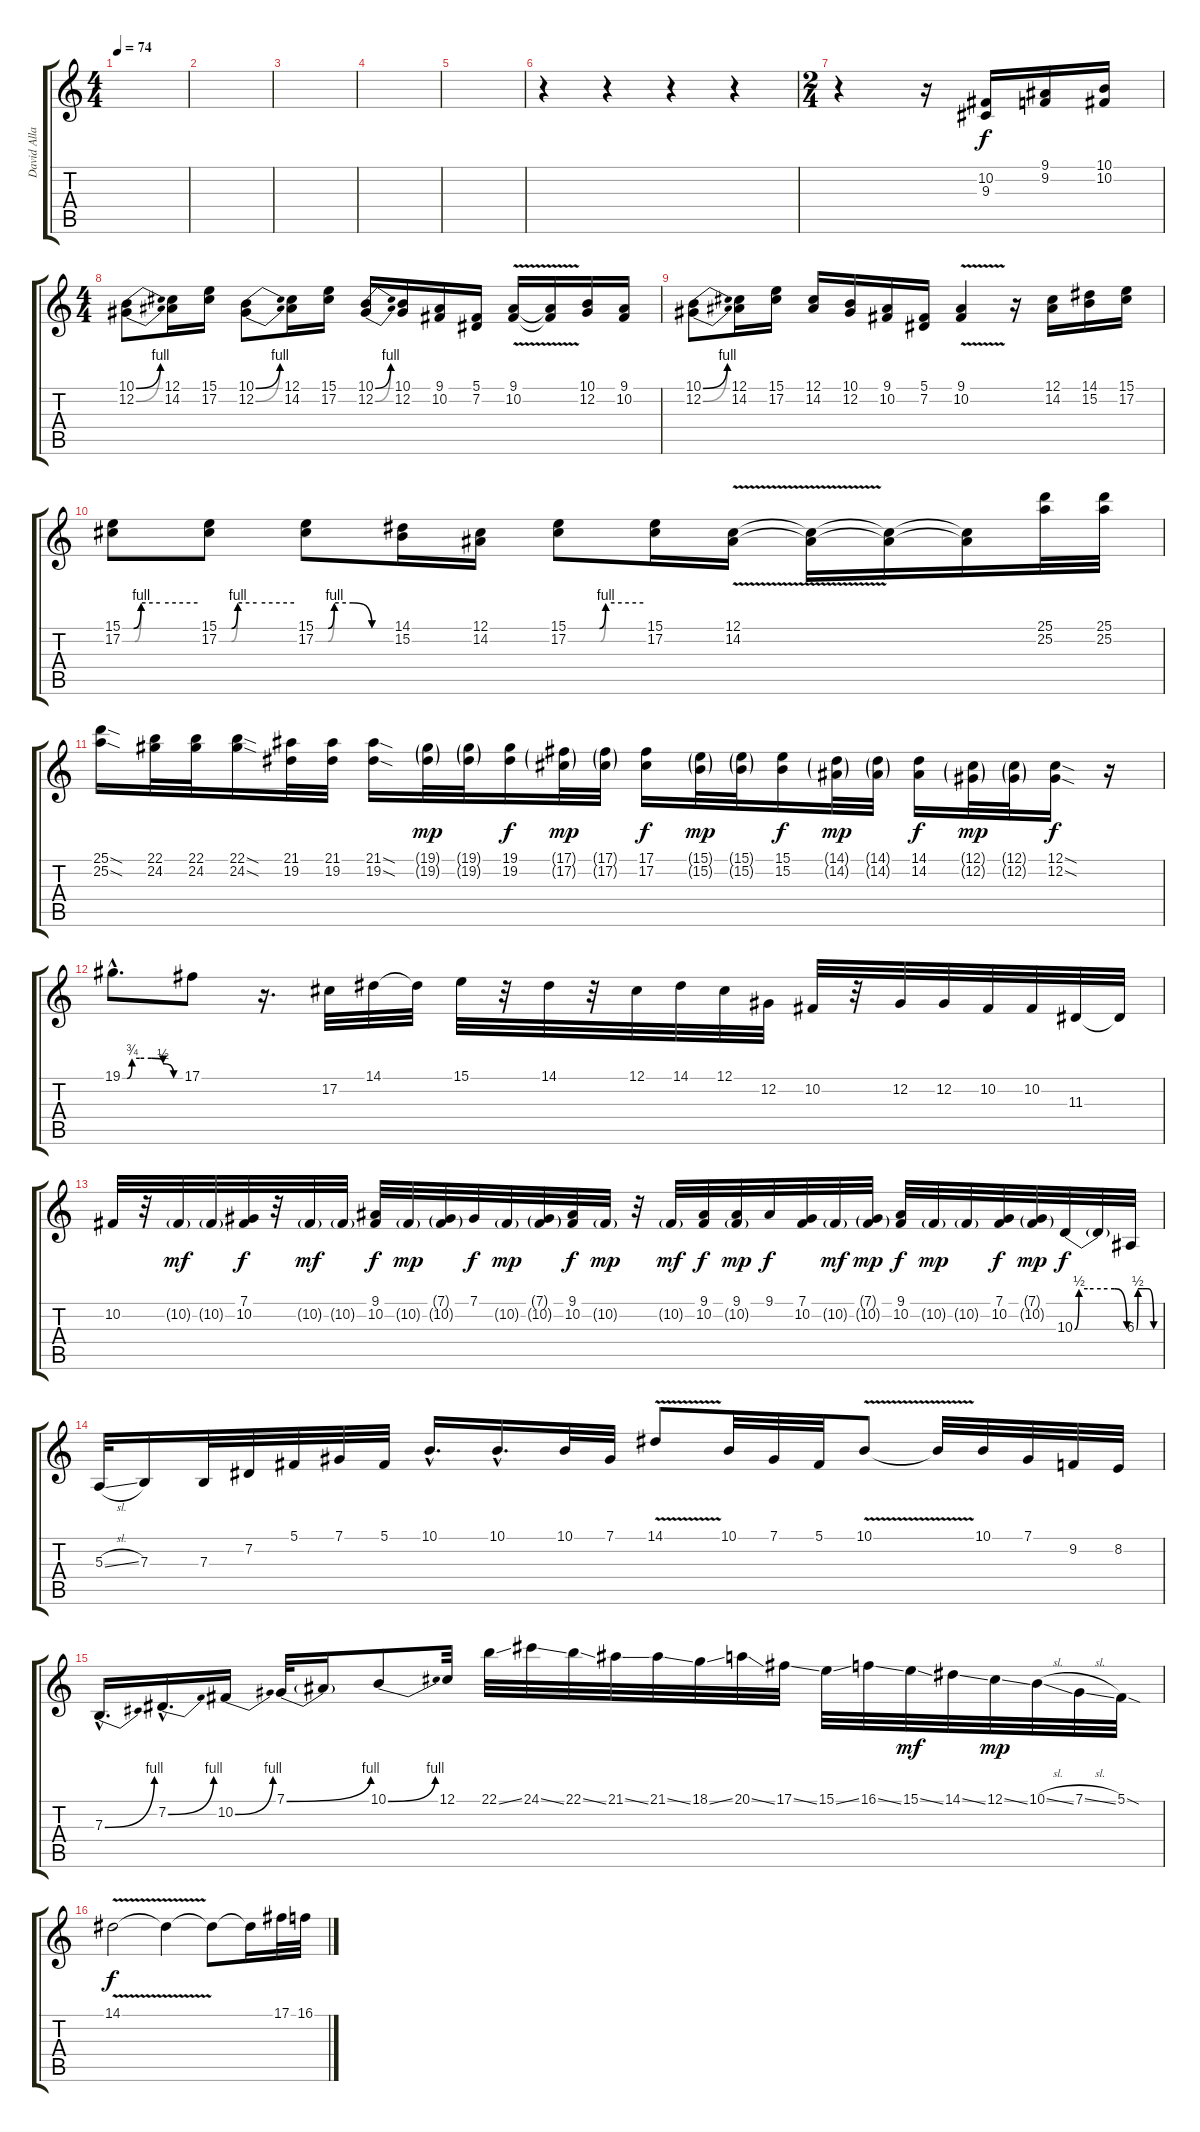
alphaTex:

\track ("David Allan Coe" "David Alla") {instrument violin}
\staff {score tabs}
\tuning (Db4 Ab3 E3 B2 Gb2 Db2) {hide}
\ts (4 4)
\tempo 74
\clef g2
\ks c
|
|
|
|
|
r.4 r.4 r.4 r.4 |
\ts (2 4)
r.4 r.16 (10.2 9.3).16 (9.1 9.2).16 (10.1 10.2).16 |
\ts (4 4)
(10.1{be (bend 0 0 60 4)} 12.2{be (bend 0 0 60 4)}).8 (12.1 14.2).16 (15.1 17.2).16 (10.1{be (bend 0 0 60 4)} 12.2{be (bend 0 0 60 4)}).8 (12.1 14.2).16 (15.1 17.2).16 (10.1{be (bend 0 0 60 4)} 12.2{be (bend 0 0 60 4)}).16 (10.1 12.2).16 (9.1 10.2).16 (5.1 7.2).16 (9.1{v} 10.2{v}).16 (9.1{t} 10.2{t}).16 (10.1 12.2).16 (9.1 10.2).16 |
(10.1{be (bend 0 0 60 4)} 12.2{be (bend 0 0 60 4)}).8 (12.1 14.2).16 (15.1 17.2).16 (12.1 14.2).16 (10.1 12.2).16 (9.1 10.2).16 (5.1 7.2).16 (9.1{v} 10.2{v}).4 r.16 (12.1 14.2).16 (14.1 15.2).16 (15.1 17.2).16 |
(15.1{be (custom 0 0 9 0 15 4 30 4 60 4)} 17.2{be (custom 0 0 10 0 15 4 30 4 60 4)}).8 (15.1{be (custom 0 0 10 0 15 4 30 4 60 4)} 17.2{be (custom 0 0 10 0 15 4 30 4 60 4)}).8 (15.1{be (custom 0 0 10 0 15 4 30 4 45 0 60 0)} 17.2{be (custom 0 0 10 0 15 4 30 4 45 0 60 0)}).8 (14.1 15.2).16 (12.1 14.2).16 (15.1{be (custom 0 0 25 0 30 4 60 4)} 17.2{be (custom 0 0 26 0 30 4 60 4)}).8 (15.1 17.2).16 (12.1{v} 14.2).16 (12.1{t} 14.2{t}).16 (12.1{t} 14.2{t}).16 (12.1{t} 14.2{t}).16 (25.1 25.2).32 (25.1 25.2).32 |
(25.1{sod} 25.2{sod}).16 (22.1 24.2).32 (22.1 24.2).32 (22.1{sod} 24.2{sod}).16 (21.1 19.2).32 (21.1 19.2).32 (21.1{sod} 19.2{sod}).16 (19.1{g} 19.2{g}).32{dy mp} (19.1{g} 19.2{g}).32 (19.1 19.2).16{dy f} (17.1{g} 17.2{g}).32{dy mp} (17.1{g} 17.2{g}).32 (17.1 17.2).16{dy f} (15.1{g} 15.2{g}).32{dy mp} (15.1{g} 15.2{g}).32 (15.1 15.2).16{dy f} (14.1{g} 14.2{g}).32{dy mp} (14.1{g} 14.2{g}).32 (14.1 14.2).16{dy f} (12.1{g} 12.2{g}).32{dy mp} (12.1{g} 12.2{g}).32 (12.1{sod} 12.2{sod}).16{dy f} r.16 |
19.1{be (custom 0 0 5 0 10 3 18 3 30 3 42 2 53 0 60 0) hac}.8{d volume 16} 17.1.8 r.16{d} 17.2.32 14.1.32 14.1{t}.32 15.1.32 r.32 14.1.32 r.32 12.1.32 14.1.32 12.1.32 12.2.32 10.2.32 r.32 12.2.32 12.2.32 10.2.32 10.2.32 11.3.32 11.3{t}.32 |
10.2.32 r.32 10.2{g}.32{dy mf} 10.2{g}.32 (7.1 10.2).32{dy f} r.32 10.2{g}.32{dy mf} 10.2{g}.32 (9.1 10.2).32{dy f} 10.2{g}.32{dy mp} (7.1{g} 10.2{g}).32 7.1.32{dy f} 10.2{g}.32{dy mp} (7.1{g} 10.2{g}).32 (9.1 10.2).32{dy f} 10.2{g}.32{dy mp} r.32 10.2{g}.32{dy mf} (9.1 10.2).32{dy f} (9.1 10.2{g}).32{dy mp} 9.1.32{dy f} (7.1 10.2).32 10.2{g}.32{dy mf} (7.1{g} 10.2{g}).32{dy mp} (9.1 10.2).32{dy f} 10.2{g}.32{dy mp} 10.2{g}.32 (7.1 10.2).32{dy f} (7.1{g} 10.2{g}).32{dy mp} 10.3{be (custom 0 0 5 2 15 2 30 2 46 2 60 0)}.32{dy f} 10.3{t}.32 6.3{be (custom 0 0 4 2 15 2 30 2 45 0 60 0)}.32 |
5.3{sl}.32 7.3.16 7.3.32 7.2.32 5.1.32 7.1.32 5.1.32 10.1{hac}.16{d} 10.1{hac}.16{d} 10.1.32 7.1.32 14.1{v}.8 10.1.32 7.1.32 5.1.32 10.1{v}.8 10.1{t}.32 10.1.32 7.1.32 9.2.32 8.2.32 |
7.3{be (bend 0 0 60 4) hac}.16{d} 7.2{be (bend 0 0 60 4) hac}.16{d} 10.2{be (bend 0 0 60 4)}.16 7.1{be (bend 0 0 60 4)}.32 7.1{t}.16 10.1{be (bend 0 0 60 4)}.8 12.1.32 22.1{ss}.32 24.1{ss}.32 22.1{ss}.32 21.1{ss}.32 21.1{ss}.32 18.1{ss}.32 20.1{ss}.32 17.1{ss}.32 15.1{ss}.32 16.1{ss}.32 15.1{ss}.32{dy mf} 14.1{ss}.32 12.1{ss}.32{dy mp} 10.1{sl}.32 7.1{sl}.32 5.1{sod}.32 |
14.1{v}.2{dy f volume 9 instrument choiraahs} 14.1{t}.4 14.1{t}.8 14.1{t}.16 17.1.32 16.1.32
